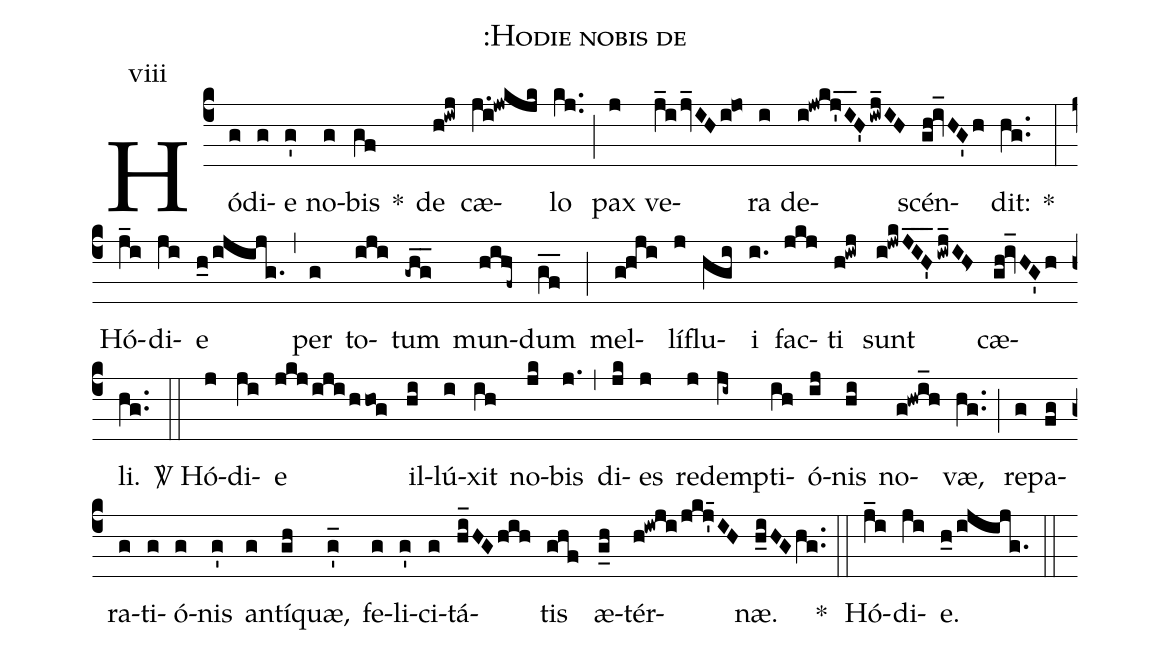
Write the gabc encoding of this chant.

name:  :Hodie nobis de;
annotation: viii;
%%
(c4)
Hó(g)di(g)e(g') no(g)bis(gf) *()
de(h!iwj) cæ(j.i!jwkjk)lo(kj..) (;)
pax(j) ve(j_ijv_IHi@jo)ra(i) de(i!jwkj'_15I_H'iwj_IH)scén(gh!iv_HG'h)dit:(hg..) *(:)
Hó(j_i)di(ji)e(h_0/ijijg.) (,) per(g) to(iji)tum(-gh_g_) mun(hihf~)dum(g_f_) (;)
mel(g!hji)lí(j)flu(hgi)i(i.) fac(jkj)ti(h!iwj) sunt(i!jwkJ_I_H'_2iwj_IH>) cæ(gh!iv_HG'h)li.(hg..) (::)
<sp>V/</sp> Hó(j)di(ji)e(jkjijihhog) il-(hi)lú(i)xit(ih) no(jk)bis(j.) (,)
di(jk)es(j) red(j)emp(ji~)ti(ih)ó(ij)nis(hi) no(g!hwi_h)væ,(hg..) (;)
re(g)pa(fg)ra(g)ti(g)ó(g)nis(g') an(g)tí(gh)quæ,(g'_) fe(g)li(g')ci(g)tá(hi_HGhih)tis(ghf) æ(g_h)tér(h!iwji/jkj'_15IH)næ.(h_iHGhg..) *(::)
Hó(j_i)di(ji)e.(h_0/ijijg.) (::)
